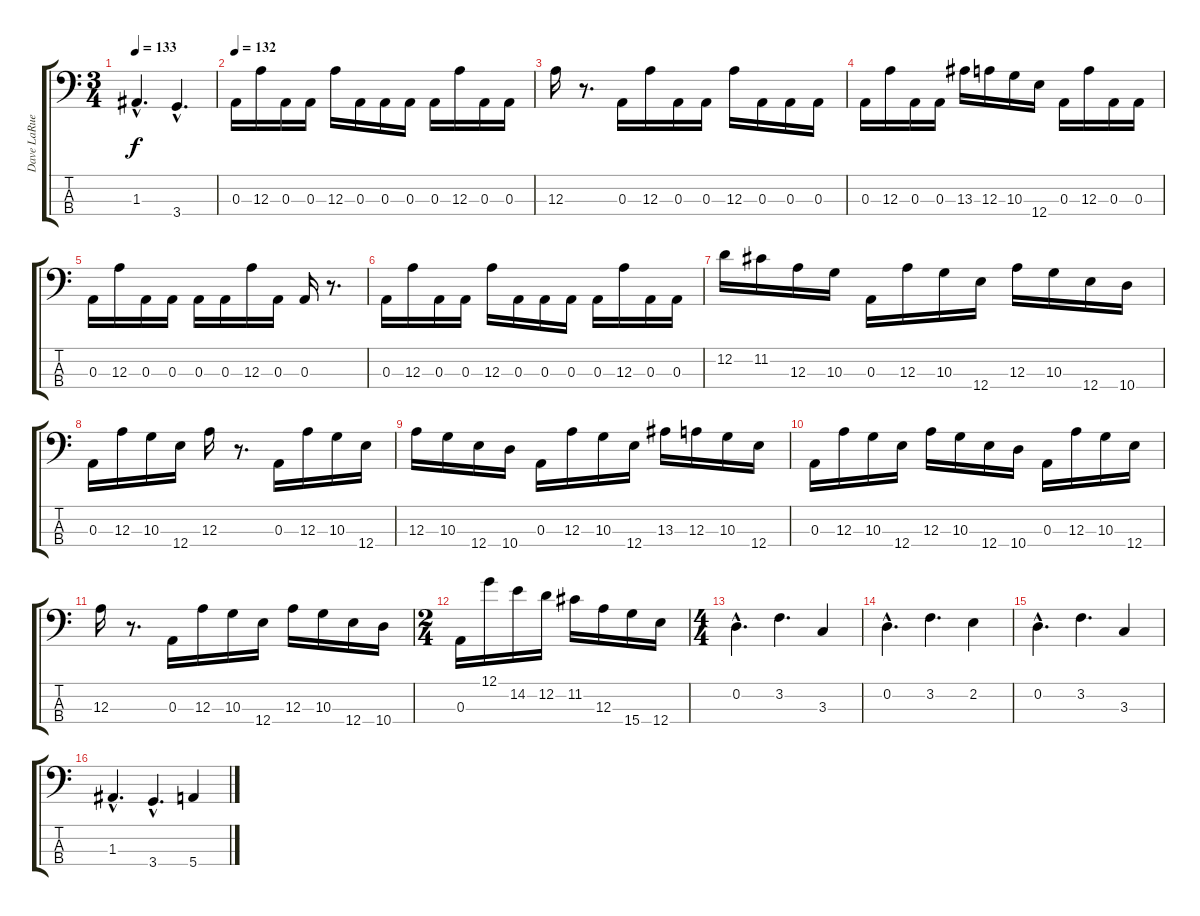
\track ("Dave LaRue" "Dave LaRue") {instrument electricbassfinger}
\staff {score tabs}
\tuning (G2 D2 A1 E1) {hide}
\ts (3 4)
\tempo 133
\clef f4
\ks c
1.3{hac}.4{d dy f} 3.4{hac}.4{d} |
\tempo 132
0.3.16 12.3.16 0.3.16 0.3.16 12.3.16 0.3.16 0.3.16 0.3.16 0.3.16 12.3.16 0.3.16 0.3.16 |
12.3.16 r.8{d} 0.3.16 12.3.16 0.3.16 0.3.16 12.3.16 0.3.16 0.3.16 0.3.16 |
0.3.16 12.3.16 0.3.16 0.3.16 13.3.16 12.3.16 10.3.16 12.4.16 0.3.16 12.3.16 0.3.16 0.3.16 |
0.3.16 12.3.16 0.3.16 0.3.16 0.3.16 0.3.16 12.3.16 0.3.16 0.3.16 r.8{d} |
0.3.16 12.3.16 0.3.16 0.3.16 12.3.16 0.3.16 0.3.16 0.3.16 0.3.16 12.3.16 0.3.16 0.3.16 |
12.2.16 11.2.16 12.3.16 10.3.16 0.3.16 12.3.16 10.3.16 12.4.16 12.3.16 10.3.16 12.4.16 10.4.16 |
0.3.16 12.3.16 10.3.16 12.4.16 12.3.16 r.8{d} 0.3.16 12.3.16 10.3.16 12.4.16 |
12.3.16 10.3.16 12.4.16 10.4.16 0.3.16 12.3.16 10.3.16 12.4.16 13.3.16 12.3.16 10.3.16 12.4.16 |
0.3.16 12.3.16 10.3.16 12.4.16 12.3.16 10.3.16 12.4.16 10.4.16 0.3.16 12.3.16 10.3.16 12.4.16 |
12.3.16 r.8{d} 0.3.16 12.3.16 10.3.16 12.4.16 12.3.16 10.3.16 12.4.16 10.4.16 |
\ts (2 4)
0.3.16 12.1.16 14.2.16 12.2.16 11.2.16 12.3.16 15.4.16 12.4.16 |
\ts (4 4)
0.2{hac}.4{d} 3.2.4{d} 3.3.4 |
0.2{hac}.4{d} 3.2.4{d} 2.2.4 |
0.2{hac}.4{d} 3.2.4{d} 3.3.4 |
1.3{hac}.4{d} 3.4{hac}.4{d} 5.4.4
